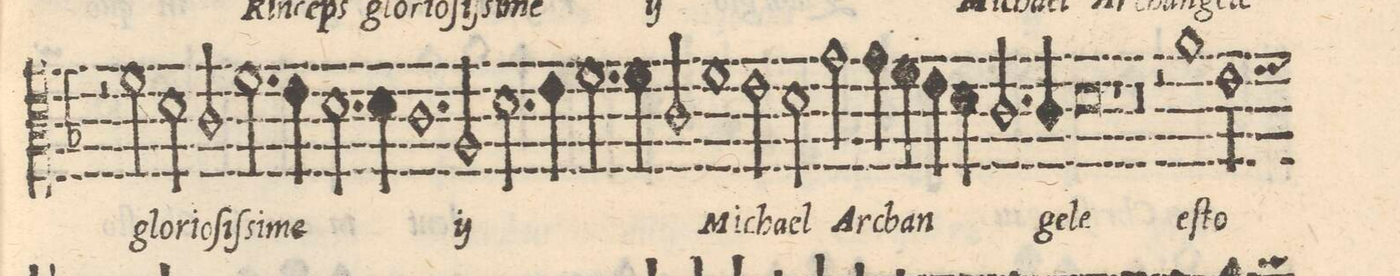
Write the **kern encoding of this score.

**kern	**text
*I"TENOR	*
*clefC3	*
*k[b-]	*
*met(C)	*
*M2/1	*
2r	.
2f\	glo-
2d\	-ri-
2c/	-o-
=11-	=11-
2.f\	-ſiſ-
4e\	.
2.d\	.
4d\	-si-
=12-	=12-
1.c	-me
*	*ij
2A/	glo-
=13-	=13-
2.d\	-ri-
4e\	-o-
2.f\	-ſiſ-
4f\	-si-
=14-	=14-
2c/	me
*	*Xij
1f\	Mi-
2e\	-cha-
=15-	=15-
2d\	-el
2g\	Ar-
4g\	-chan-
4f\	.
4e\	.
4d\	.
=16-	=16-
2.c/	.
4c/	ge-
0d	-le
=17-	=17-
1r	.
=18-	=18-
0r	.
=19-	=19-
2r	.
1a\	e-
2e\	-ſto
*custos:f	*
*-	*-
